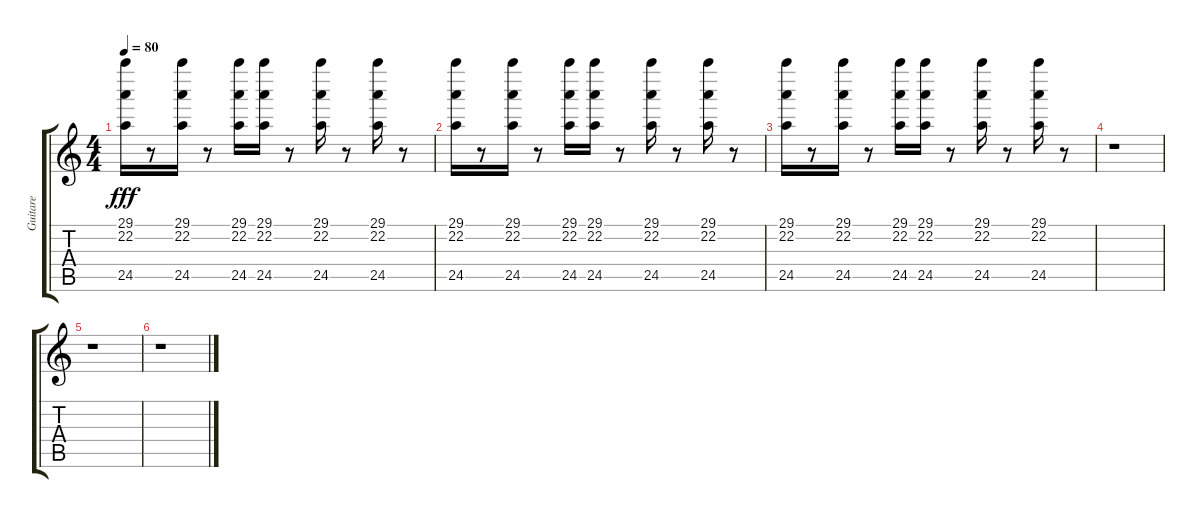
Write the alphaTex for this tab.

\track ("Guitare" "Guitare") {instrument electricguitarclean}
\staff {score tabs}
\tuning (E4 B3 G3 D3 A2 E2) {hide}
\ts (4 4)
\tempo 80
\clef g2
\ks c
(29.1 22.2 24.5).16{dy fff} r.8 (29.1 22.2 24.5).16 r.8 (29.1 22.2 24.5).16 (29.1 22.2 24.5).16 r.8 (29.1 22.2 24.5).16 r.8 (29.1 22.2 24.5).16 r.8 |
(29.1 22.2 24.5).16 r.8 (29.1 22.2 24.5).16 r.8 (29.1 22.2 24.5).16 (29.1 22.2 24.5).16 r.8 (29.1 22.2 24.5).16 r.8 (29.1 22.2 24.5).16 r.8 |
(29.1 22.2 24.5).16 r.8 (29.1 22.2 24.5).16 r.8 (29.1 22.2 24.5).16 (29.1 22.2 24.5).16 r.8 (29.1 22.2 24.5).16 r.8 (29.1 22.2 24.5).16 r.8 |
r.1 |
r.1 |
r.1
